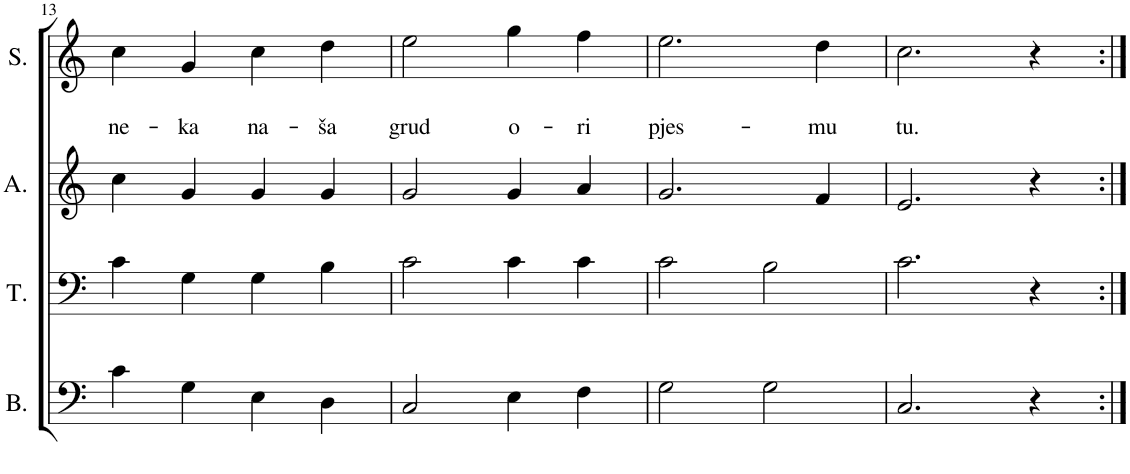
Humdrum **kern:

**kern	**kern	**kern	**kern	**text	**text
*part4	*part3	*part2	*part1	*part1	*part1
*staff4	*staff3	*staff2	*staff1	*staff1	*staff1
*I"Bass	*I"Tenor	*I"Alto	*I"Soprano	*	*
*I'B.	*I'T.	*I'A.	*I'S.	*	*
!!LO:PB:g=z
*clefF4	*clefF4	*clefG2	*clefG2	*	*
*k[]	*k[]	*k[]	*k[]	*	*
*M4/4	*M4/4	*M4/4	*M4/4	*	*
*met(c)	*met(c)	*met(c)	*met(c)	*	*
=13	=13	=13	=13	=13	=13
!	!	!	!	!	!LO:LY:b
4c\	4c\	4cc\	4cc\	.	ne-
!	!	!	!	!	!LO:LY:b
4G\	4G\	4g/	4g/	.	-ka
!	!	!	!	!	!LO:LY:b
4E\	4G\	4g/	4cc\	.	na-
!	!	!	!	!	!LO:LY:b
4D\	4B\	4g/	4dd\	.	-ša
=14	=14	=14	=14	=14	=14
!	!	!	!	!	!LO:LY:b
2C/	2c\	2g/	2ee\	.	grud
!	!	!	!	!	!LO:LY:b
4E\	4c\	4g/	4gg\	.	o-
!	!	!	!	!	!LO:LY:b
4F\	4c\	4a/	4ff\	.	-ri
=15	=15	=15	=15	=15	=15
!	!	!	!	!	!LO:LY:b
2G\	2c\	2.g/	2.ee\	.	pjes-
2G\	2B\	.	.	.	.
!	!	!	!	!	!LO:LY:b
.	.	4f/	4dd\	.	-mu
=16	=16	=16	=16	=16	=16
!	!	!	!	!	!LO:LY:b
2.C/	2.c\	2.e/	2.cc\	.	tu.
4r	4r	4r	4r	.	.
=:|!	=:|!	=:|!	=:|!	=:|!	=:|!
*-	*-	*-	*-	*-	*-
